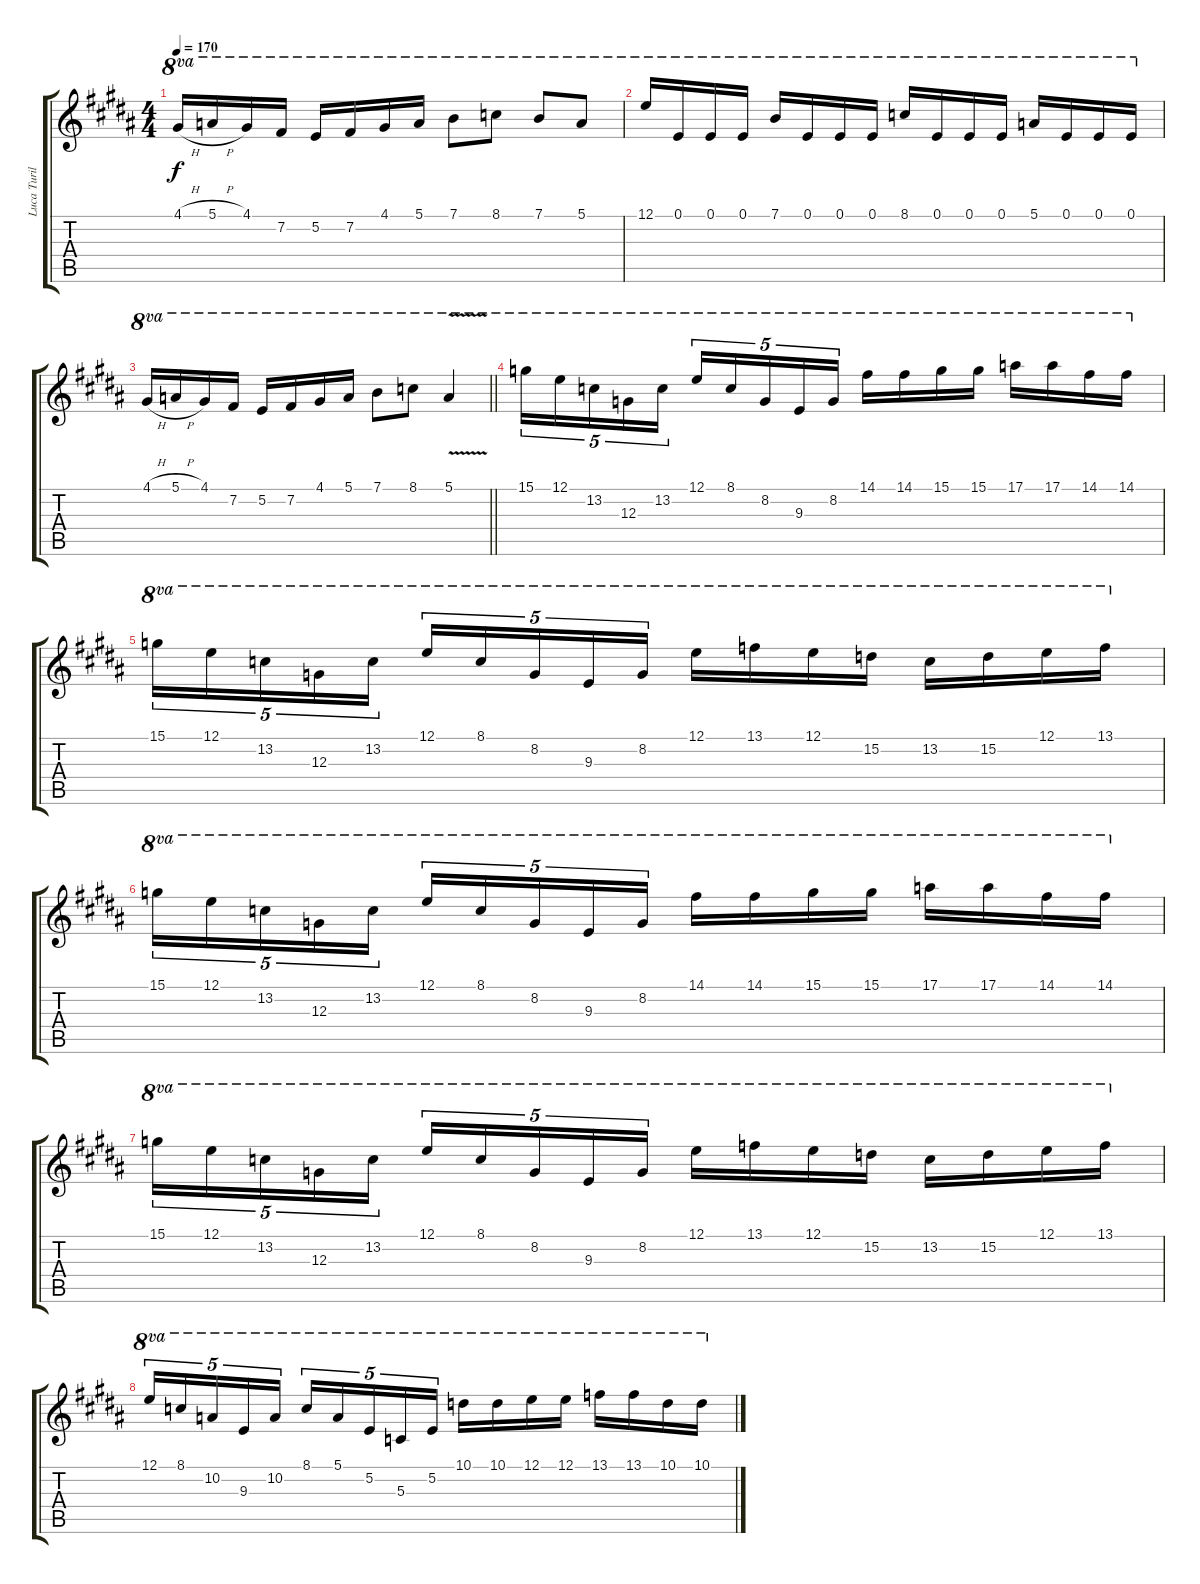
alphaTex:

\track ("Luca Turilli (Lead I)" "Luca Turil") {instrument distortionguitar}
\staff {score tabs}
\tuning (E4 B3 G3 D3 A2 E2) {hide}
\ts (4 4)
\tempo 170
\clef g2
\ks g#minor
4.1{h}.16{ot 8va dy f} 5.1{h}.16{ot 8va} 4.1.16{ot 8va} 7.2.16{ot 8va} 5.2.16{ot 8va} 7.2.16{ot 8va} 4.1.16{ot 8va} 5.1.16{ot 8va} 7.1.8{ot 8va} 8.1.8{ot 8va} 7.1.8{ot 8va} 5.1.8{ot 8va} |
12.1.16{ot 8va} 0.1.16{ot 8va} 0.1.16{ot 8va} 0.1.16{ot 8va} 7.1.16{ot 8va} 0.1.16{ot 8va} 0.1.16{ot 8va} 0.1.16{ot 8va} 8.1.16{ot 8va} 0.1.16{ot 8va} 0.1.16{ot 8va} 0.1.16{ot 8va} 5.1.16{ot 8va} 0.1.16{ot 8va} 0.1.16{ot 8va} 0.1.16{ot 8va} |
\barLineRight lightlight
4.1{h}.16{ot 8va} 5.1{h}.16{ot 8va} 4.1.16{ot 8va} 7.2.16{ot 8va} 5.2.16{ot 8va} 7.2.16{ot 8va} 4.1.16{ot 8va} 5.1.16{ot 8va} 7.1.8{ot 8va} 8.1.8{ot 8va} 5.1{v}.4{ot 8va} |
\section ("" " ")
15.1.16{tu (5 4) ot 8va} 12.1.16{tu (5 4) ot 8va} 13.2.16{tu (5 4) ot 8va} 12.3.16{tu (5 4) ot 8va} 13.2.16{tu (5 4) ot 8va} 12.1.16{tu (5 4) ot 8va} 8.1.16{tu (5 4) ot 8va} 8.2.16{tu (5 4) ot 8va} 9.3.16{tu (5 4) ot 8va} 8.2.16{tu (5 4) ot 8va} 14.1.16{ot 8va} 14.1.16{ot 8va} 15.1.16{ot 8va} 15.1.16{ot 8va} 17.1.16{ot 8va} 17.1.16{ot 8va} 14.1.16{ot 8va} 14.1.16{ot 8va} |
15.1.16{tu (5 4) ot 8va} 12.1.16{tu (5 4) ot 8va} 13.2.16{tu (5 4) ot 8va} 12.3.16{tu (5 4) ot 8va} 13.2.16{tu (5 4) ot 8va} 12.1.16{tu (5 4) ot 8va} 8.1.16{tu (5 4) ot 8va} 8.2.16{tu (5 4) ot 8va} 9.3.16{tu (5 4) ot 8va} 8.2.16{tu (5 4) ot 8va} 12.1.16{ot 8va} 13.1.16{ot 8va} 12.1.16{ot 8va} 15.2.16{ot 8va} 13.2.16{ot 8va} 15.2.16{ot 8va} 12.1.16{ot 8va} 13.1.16{ot 8va} |
15.1.16{tu (5 4) ot 8va} 12.1.16{tu (5 4) ot 8va} 13.2.16{tu (5 4) ot 8va} 12.3.16{tu (5 4) ot 8va} 13.2.16{tu (5 4) ot 8va} 12.1.16{tu (5 4) ot 8va} 8.1.16{tu (5 4) ot 8va} 8.2.16{tu (5 4) ot 8va} 9.3.16{tu (5 4) ot 8va} 8.2.16{tu (5 4) ot 8va} 14.1.16{ot 8va} 14.1.16{ot 8va} 15.1.16{ot 8va} 15.1.16{ot 8va} 17.1.16{ot 8va} 17.1.16{ot 8va} 14.1.16{ot 8va} 14.1.16{ot 8va} |
15.1.16{tu (5 4) ot 8va} 12.1.16{tu (5 4) ot 8va} 13.2.16{tu (5 4) ot 8va} 12.3.16{tu (5 4) ot 8va} 13.2.16{tu (5 4) ot 8va} 12.1.16{tu (5 4) ot 8va} 8.1.16{tu (5 4) ot 8va} 8.2.16{tu (5 4) ot 8va} 9.3.16{tu (5 4) ot 8va} 8.2.16{tu (5 4) ot 8va} 12.1.16{ot 8va} 13.1.16{ot 8va} 12.1.16{ot 8va} 15.2.16{ot 8va} 13.2.16{ot 8va} 15.2.16{ot 8va} 12.1.16{ot 8va} 13.1.16{ot 8va} |
12.1.16{tu (5 4) ot 8va} 8.1.16{tu (5 4) ot 8va} 10.2.16{tu (5 4) ot 8va} 9.3.16{tu (5 4) ot 8va} 10.2.16{tu (5 4) ot 8va} 8.1.16{tu (5 4) ot 8va} 5.1.16{tu (5 4) ot 8va} 5.2.16{tu (5 4) ot 8va} 5.3.16{tu (5 4) ot 8va} 5.2.16{tu (5 4) ot 8va} 10.1.16{ot 8va} 10.1.16{ot 8va} 12.1.16{ot 8va} 12.1.16{ot 8va} 13.1.16{ot 8va} 13.1.16{ot 8va} 10.1.16{ot 8va} 10.1.16{ot 8va}
